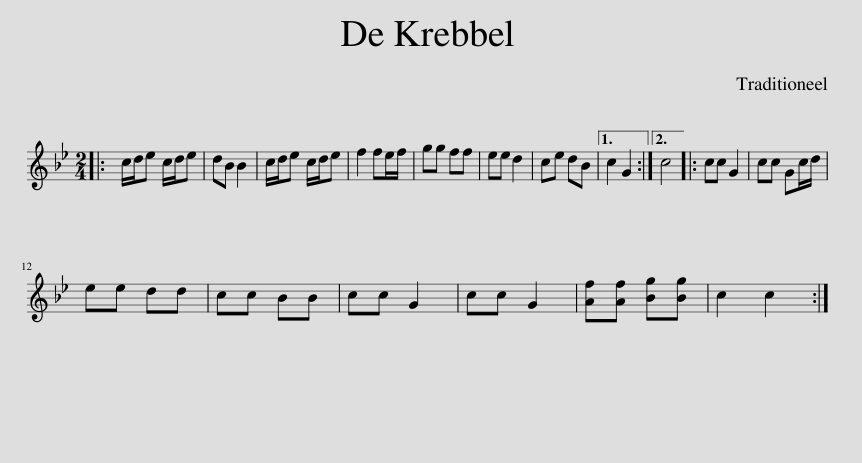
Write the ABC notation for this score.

X:1
L:1/8
M:2/4
I:linebreak $
K:Bb
V:1 treble
V:1
|: c/d/e c/d/e | dB B2 | c/d/e c/d/e | f2 fe/f/ | gg ff | %5
 ee d2 | ce dB |1 c2 G2 :|2 c4 |: cc G2 | %10
 cc Gc/d/ |$ ee dd | cc BB | cc G2 | cc G2 | %15
 [Af][Af] [Bg][Bg] | c2 c2 :| %17
